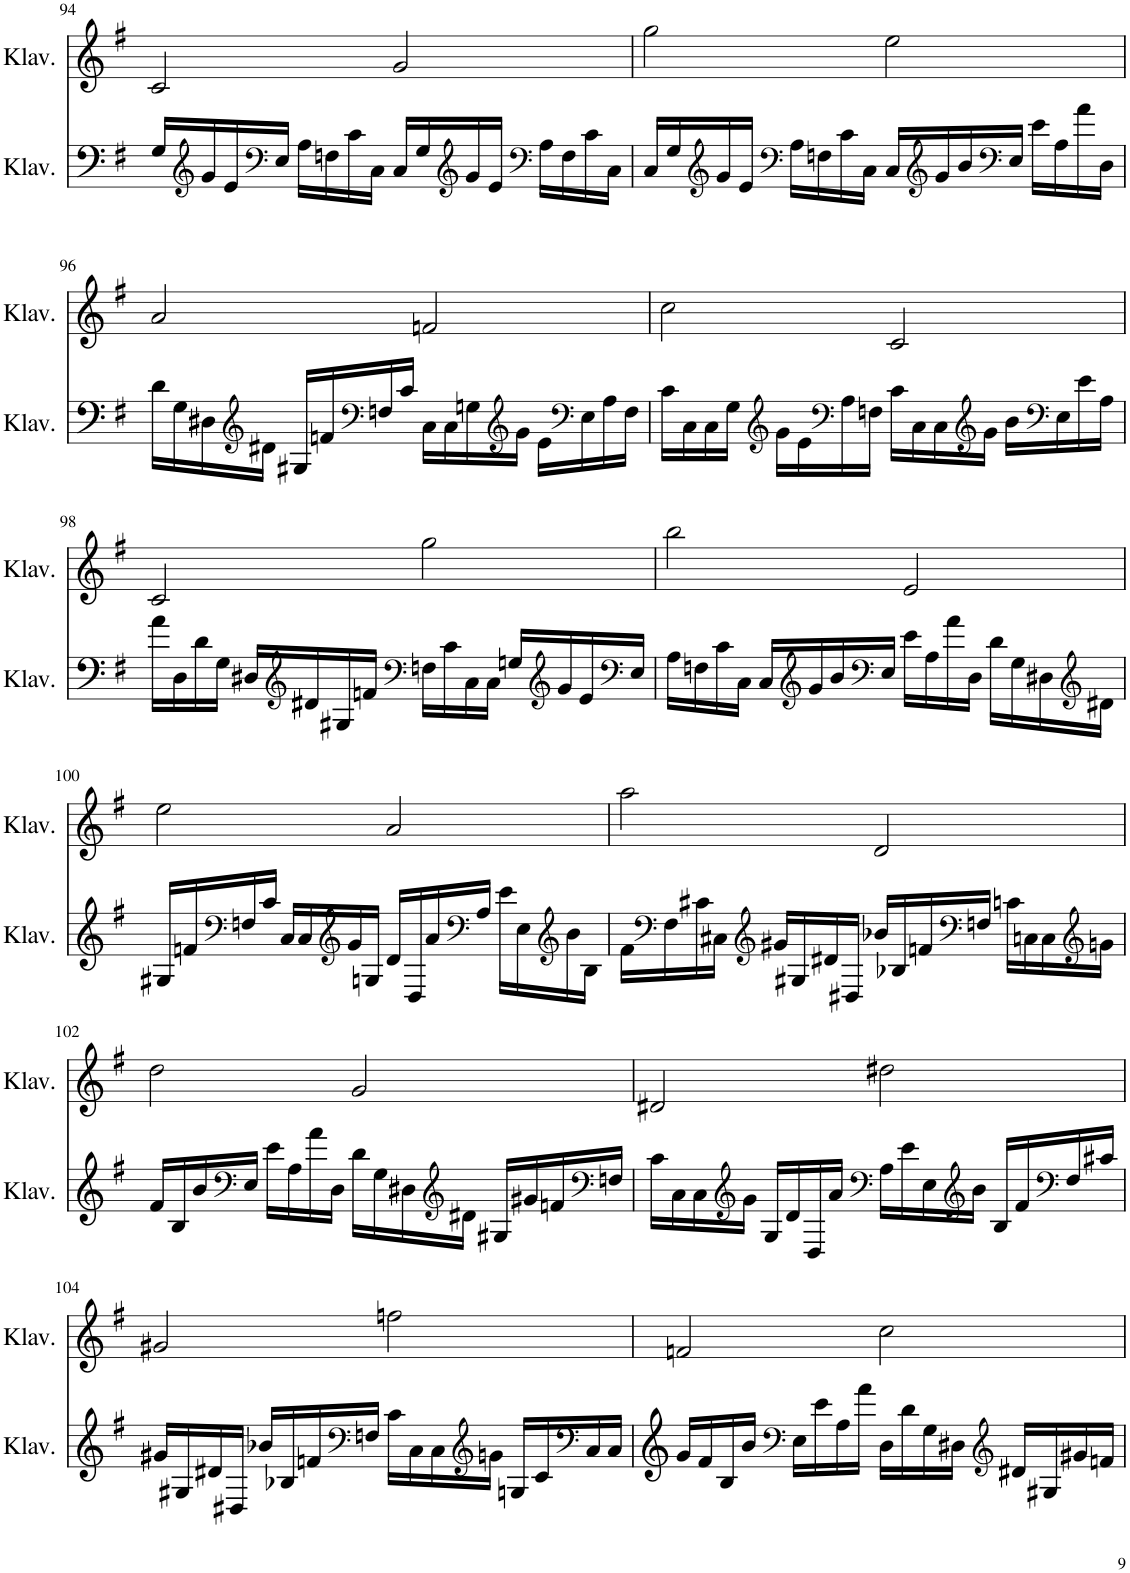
**kern	**kern
*part2	*part1
*staff2	*staff1
*I"Klavier	*I"Klavier
*I'Klav.	*I'Klav.
!!LO:PB:g=z
*clefF4	*clefG2
*k[f#]	*k[f#]
*M4/4	*M4/4
=94	=94
16G/LL	2c/
*clefG2	*
16g/	.
16e/	.
*clefF4	*
16E/JJ	.
16A\LL	.
16Fn\	.
16c\	.
16C\JJ	.
16C/LL	2g/
16G/	.
*clefG2	*
16g/	.
16e/JJ	.
*clefF4	*
16A\LL	.
16F\	.
16c\	.
16C\JJ	.
=95	=95
16C/LL	2gg\
16G/	.
*clefG2	*
16g/	.
16e/JJ	.
*clefF4	*
16A\LL	.
16Fn\	.
16c\	.
16C\JJ	.
16C/LL	2ee\
*clefG2	*
16g/	.
16b/	.
*clefF4	*
16E/JJ	.
16e\LL	.
16A\	.
16a\	.
16D\JJ	.
!!LO:LB:g=z
=96	=96
16d\LL	2a/
16G\	.
16D#X\	.
*clefG2	*
16d#X\JJ	.
16G#X/LL	.
16fn/	.
*clefF4	*
16Fn/	.
16c/JJ	.
16C\LL	2fn/
16C\	.
16Gn\	.
*clefG2	*
16g\JJ	.
16e\LL	.
*clefF4	*
16E\	.
16A\	.
16F\JJ	.
=97	=97
16c\LL	2cc\
16C\	.
16C\	.
16G\JJ	.
*clefG2	*
16g\LL	.
16e\	.
*clefF4	*
16A\	.
16Fn\JJ	.
16c\LL	2c/
16C\	.
16C\	.
*clefG2	*
16g\JJ	.
16b\LL	.
*clefF4	*
16E\	.
16e\	.
16A\JJ	.
!!LO:LB:g=z
=98	=98
16a\LL	2c/
16D\	.
16d\	.
16G\JJ	.
16D#X/LL	.
*clefG2	*
16d#X/	.
16G#X/	.
16fn/JJ	.
*clefF4	*
16Fn\LL	2gg\
16c\	.
16C\	.
16C\JJ	.
16Gn/LL	.
*clefG2	*
16g/	.
16e/	.
*clefF4	*
16E/JJ	.
=99	=99
16A\LL	2bb\
16Fn\	.
16c\	.
16C\JJ	.
16C/LL	.
*clefG2	*
16g/	.
16b/	.
*clefF4	*
16E/JJ	.
16e\LL	2e/
16A\	.
16a\	.
16D\JJ	.
16d\LL	.
16G\	.
16D#X\	.
*clefG2	*
16d#X\JJ	.
!!LO:LB:g=z
=100	=100
16G#X/LL	2ee\
16fn/	.
*clefF4	*
16Fn/	.
16c/JJ	.
16C/LL	.
16C/	.
*clefG2	*
16g/	.
16Gn/JJ	.
16d/LL	2a/
16D/	.
16a/	.
*clefF4	*
16A/JJ	.
16e\LL	.
16E\	.
*clefG2	*
16b\	.
16B\JJ	.
=101	=101
16f#\LL	2aa\
*clefF4	*
16F#\	.
16c#X\	.
16C#X\JJ	.
*clefG2	*
16g#X/LL	.
16G#X/	.
16d#X/	.
16D#X/JJ	.
16b-X/LL	2d/
16B-X/	.
16fn/	.
*clefF4	*
16Fn/JJ	.
16cn\LL	.
16Cn\	.
16C\	.
*clefG2	*
16gn\JJ	.
!!LO:LB:g=z
=102	=102
16f#/LL	2dd\
16B/	.
16b/	.
*clefF4	*
16E/JJ	.
16e\LL	.
16A\	.
16a\	.
16D\JJ	.
16d\LL	2g/
16G\	.
16D#X\	.
*clefG2	*
16d#X\JJ	.
16G#X/LL	.
16g#X/	.
16fn/	.
*clefF4	*
16Fn/JJ	.
=103	=103
16c\LL	2d#X/
16C\	.
16C\	.
*clefG2	*
16g\JJ	.
16G/LL	.
16d/	.
16D/	.
16a/JJ	.
*clefF4	*
16A\LL	2dd#X\
16e\	.
16E\	.
*clefG2	*
16b\JJ	.
16B/LL	.
16f#/	.
*clefF4	*
16F#/	.
16c#X/JJ	.
!!LO:LB:g=z
=104	=104
16g#X/LL	2g#X/
16G#X/	.
16d#X/	.
16D#X/JJ	.
16b-X/LL	.
16B-X/	.
16fn/	.
*clefF4	*
16Fn/JJ	.
16c\LL	2ffn\
16C\	.
16C\	.
*clefG2	*
16gn\JJ	.
16Gn/LL	.
16c/	.
*clefF4	*
16C/	.
16C/JJ	.
=105	=105
16g/LL	2fn/
16f#/	.
16B/	.
16b/JJ	.
*clefF4	*
16E\LL	.
16e\	.
16A\	.
16a\JJ	.
16D\LL	2cc\
16d\	.
16G\	.
16D#X\JJ	.
*clefG2	*
16d#X/LL	.
16G#X/	.
16g#X/	.
16fn/JJ	.
=	=
*-	*-
